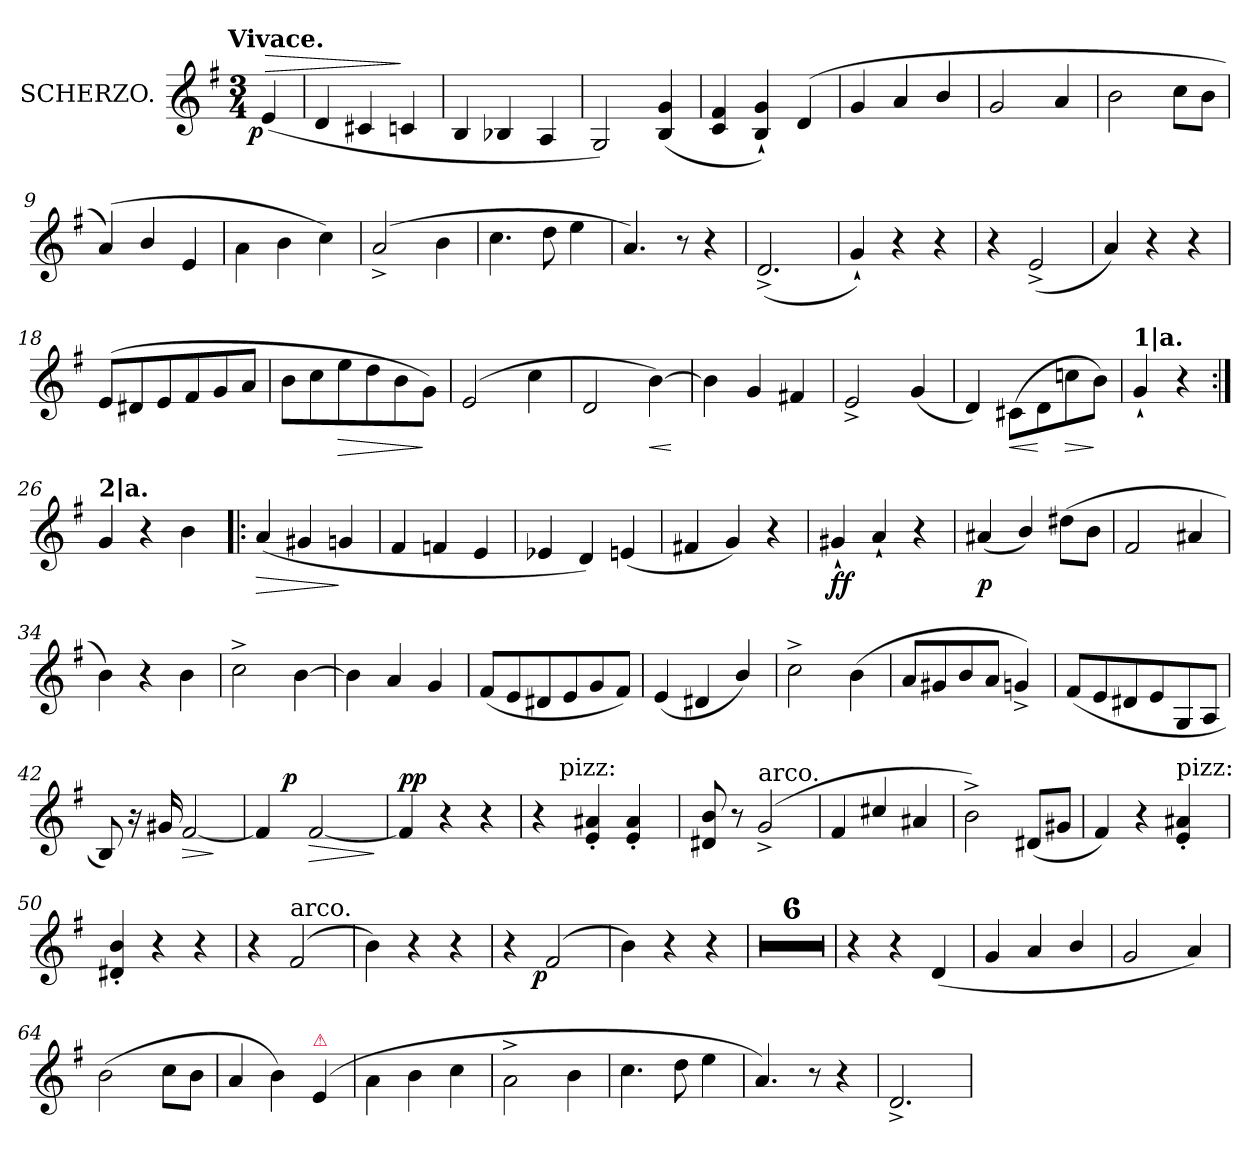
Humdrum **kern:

**kern	**dynam
*part1	*part1
*staff1	*staff1
*I"SCHERZO.	*
*clefG2	*
*k[f#]	*
*G:	*
!!LO:TX:omd:t=Vivace.
*M3/4	*
=	=
!	!LO:HP:a
!	!LO:DY:n=1:rj
(<4e	> p
=2	=2
4d	.
4c#X	.
4cn	]
=3	=3
4B	.
4B-X	.
4A	.
=4	=4
2G)	.
(<4B 4g	.
=5	=5
4c 4f#	.
4B`< 4g`<)	.
(>4d	.
=6	=6
4g	.
4a	.
4b/	.
=7	=7
2g	.
4a	.
=8	=8
2b	.
8ccL	.
8bJ	.
=9	=9
(>4a)	.
4b/	.
4e	.
=10	=10
4a\	.
4b	.
4cc)	.
=11	=11
(>2a^<	.
4b	.
=12	=12
4.cc	.
8dd	.
4ee	.
=13	=13
4.a)	.
8r	.
4r	.
=14	=14
(<2.d^<	.
=15	=15
4g`<)	.
4r	.
4r	.
=16	=16
4r	.
(<2e^<	.
=17	=17
4a)	.
4r	.
4r	.
=18	=18
(>8eL	.
8d#X	.
8e	.
8f#	.
8g	.
8aJ	.
=19	=19
8bL	.
8cc	.
!	!LO:HP:b
8ee	>
8dd	.
8b	.
8gJ)	]
=20	=20
(>2e	.
4cc	.
=21	=21
2d	.
!	!LO:HP:b
[4b)	<
.	[
=22	=22
4b]	.
4g	.
4f#X	.
=23	=23
2e^<	.
(<4g	.
=24	=24
4d)	.
!	!LO:HP:b
(>8c#X\L	<
8d	[
!	!LO:HP:b
8ccn	>
8bJ)	]
=25	=25
!LO:TX:a:B:t=1|a.	!
4g`<	.
4r	.
=26:|!	=26:|!
!LO:TX:a:B:t=2|a.	!
4g	.
4r	.
4b	.
=27!|:	=27!|:
!	!LO:HP:b
(<4a	>
4g#X	.
4gn	]
=28	=28
4f#	.
4fn	.
4e	.
=29	=29
4e-X	.
4d)	.
(<4en	.
=30	=30
4f#X	.
4g)	.
4r	.
=31	=31
4g#X`<	ff
4a`<	.
4r	.
=32	=32
(<4a#X	p
4b/)	.
(>8dd#XL	.
8bJ	.
=33	=33
2f#	.
4a#X	.
=34	=34
4b)	.
4r	.
4b	.
=35	=35
2cc^<	.
[4b	.
=36	=36
4b]	.
4a	.
4g	.
=37	=37
(<8f#L	.
8e	.
8d#X	.
8e	.
8g	.
8f#J)	.
=38	=38
(<4e	.
4d#X	.
4b/)	.
=39	=39
2cc^<	.
(<4b	.
=40	=40
8aL	.
8g#X	.
8b	.
8aJ	.
4gn^<)	.
=41	=41
(<8f#L	.
8e	.
8d#X	.
8e	.
8G	.
8AJ	.
=42	=42
8B)	.
16r	.
16g#X	.
!	!LO:HP:b
[2f#	>
.	]
=43	=43
*^	*
4f#]	8ryy	.
!	!	!LO:DY:a
.	2ryy	p
!	!	!LO:HP:b
[2f#	.	>
.	8ryy	.
.	.	]
=44	=44	=44
!	!	!LO:DY:a
*v	*v	*
4f#]	pp
4r	.
4r	.
=45	=45
*^	*
4r	8ryy	.
!	!LO:TX:a:t=pizz&colon;	!
.	2ryy	.
4e'< 4a#X'<	.	.
4e'< 4a#'<	.	.
.	8ryy	.
*v	*v	*
=46	=46
8d#X 8b	.
8r	.
!LO:TX:a:t=arco.	!
(<2g^<	.
=47	=47
4f#	.
4cc#X/	.
4a#X/	.
=48	=48
2b^<)	.
(<8d#XL	.
8g#XJ	.
=49	=49
4f#)	.
4r	.
!LO:TX:a:t=pizz&colon;	!
4e'< 4a#X'<	.
=50	=50
4d#X'< 4b'<	.
4r	.
4r	.
=51	=51
4r	.
!LO:TX:a:t=arco.	!
(<2f#	.
=52	=52
4b)	.
4r	.
4r	.
=53	=53
4r	.
!	!LO:DY:rj
(<2f#	p
=54	=54
4b)	.
4r	.
4r	.
=55	=55
2.rdd	.
=56	=56
2.rdd	.
=57	=57
2.rdd	.
=58	=58
2.rdd	.
=59	=59
2.rdd	.
=60	=60
2.rdd	.
=61	=61
4r	.
4r	.
(<4d	.
=62	=62
4g	.
4a	.
4b/	.
=63	=63
2g	.
4a)	.
=64	=64
(>2b	.
8ccL	.
8bJ	.
=65	=65
4a/	.
4b\)	.
!LO:TX:a:color=crimson:t=⚠	!
(<4e	.
=66	=66
4a\	.
4b\	.
4cc	.
=67	=67
2a^<\	.
4b	.
=68	=68
4.cc	.
8dd	.
4ee	.
=69	=69
4.a/)	.
8r	.
4r	.
=70	=70
2.d^<	.
=	=
*-	*-
